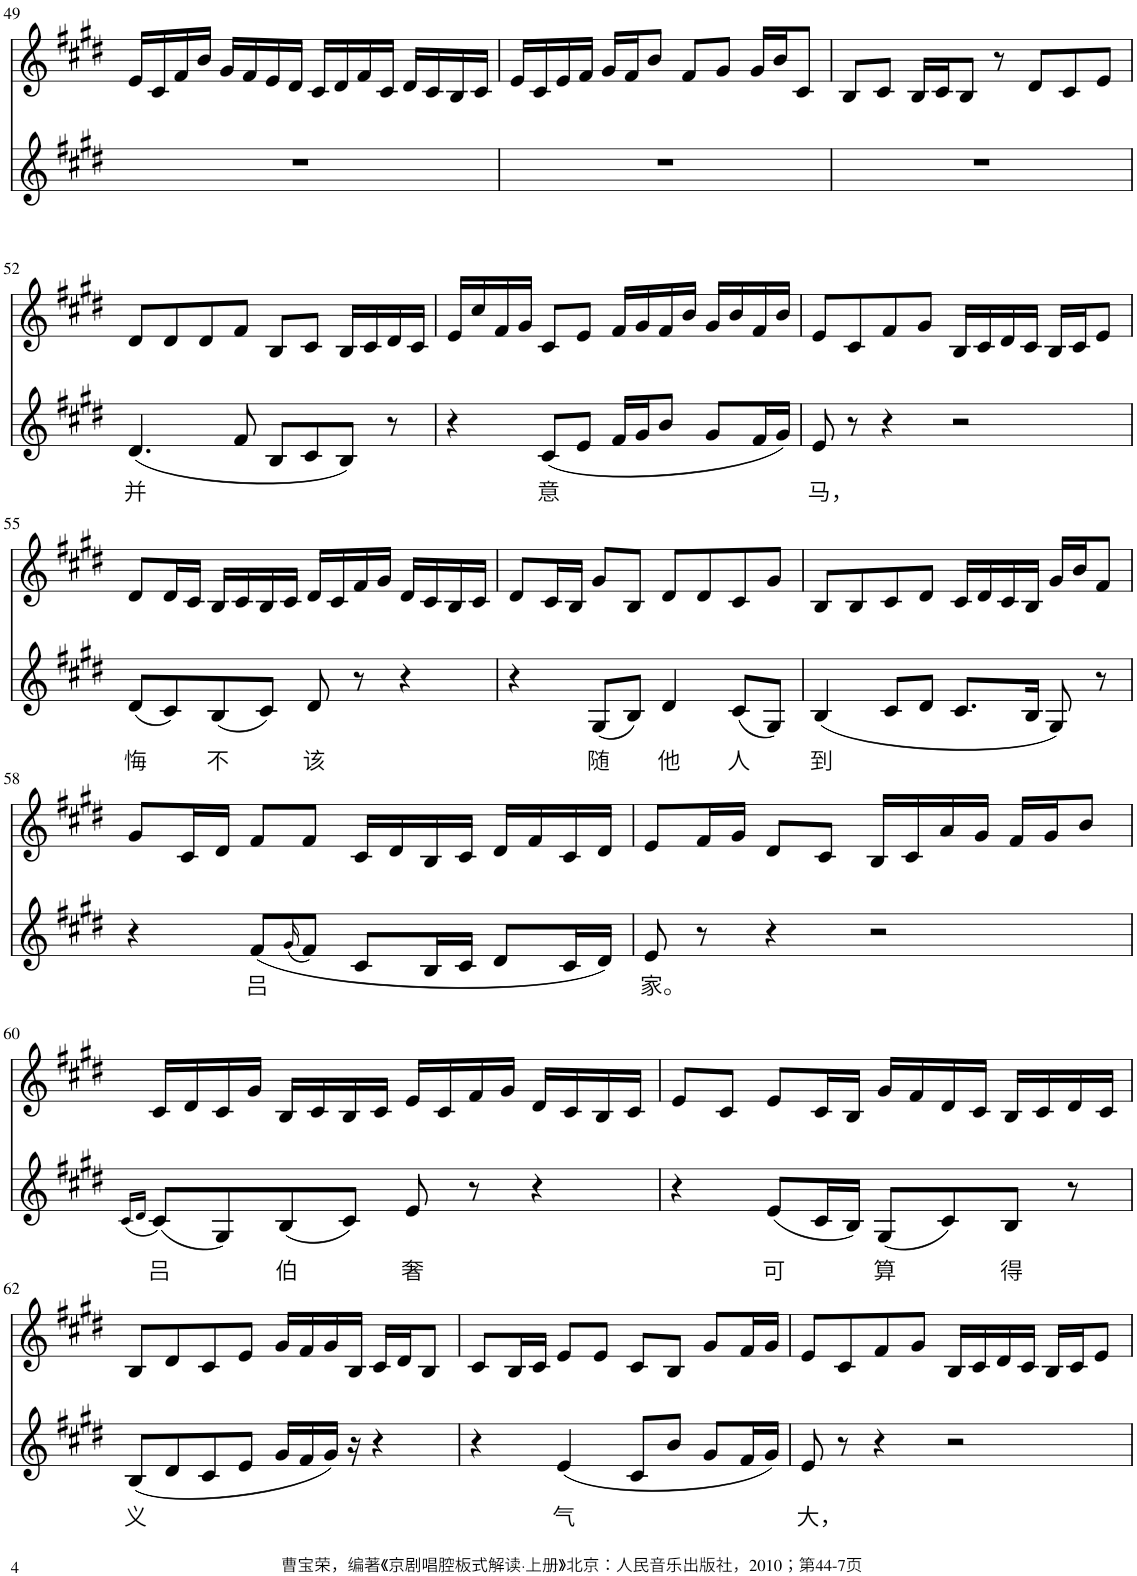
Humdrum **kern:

**kern	**text	**kern
*part2	*part2	*part1
*staff2	*staff2	*staff1
*I"Piano	*	*I"Piano
*I'Pno	*	*I'Pno
!!LO:PB:g=z
*clefG2	*	*clefG2
*k[f#c#g#d#]	*	*k[f#c#g#d#]
*M4/4	*	*M4/4
=49	=49	=49
1r	.	16e/LL
.	.	16c#/
.	.	16f#/
.	.	16b/JJ
.	.	16g#/LL
.	.	16f#/
.	.	16e/
.	.	16d#/JJ
.	.	16c#/LL
.	.	16d#/
.	.	16f#/
.	.	16c#/JJ
.	.	16d#/LL
.	.	16c#/
.	.	16B/
.	.	16c#/JJ
=50	=50	=50
1r	.	16e/LL
.	.	16c#/
.	.	16e/
.	.	16f#/JJ
.	.	16g#/LL
.	.	16f#/J
.	.	8b/J
.	.	8f#/L
.	.	8g#/J
.	.	16g#/LL
.	.	16b/J
.	.	8c#/J
=51	=51	=51
1r	.	8B/L
.	.	8c#/J
.	.	16B/LL
.	.	16c#/J
.	.	8B/J
.	.	8r
.	.	8d#/L
.	.	8c#/
.	.	8e/J
!!LO:LB:g=z
=52	=52	=52
!	!LO:LY:b	!
(4.d#/	并	8d#/L
.	.	8d#/
.	.	8d#/
8f#/	.	8f#/J
8B/L	.	8B/L
8c#/	.	8c#/J
8B/J)	.	16B/LL
.	.	16c#/
8r	.	16d#/
.	.	16c#/JJ
=53	=53	=53
4r	.	16e/LL
.	.	16cc#/
.	.	16f#/
.	.	16g#/JJ
!	!LO:LY:b	!
(8c#/L	意	8c#/L
8e/J	.	8e/J
16f#/LL	.	16f#/LL
16g#/J	.	16g#/
8b/J	.	16f#/
.	.	16b/JJ
8g#/L	.	16g#/LL
.	.	16b/
16f#/L	.	16f#/
16g#/JJ)	.	16b/JJ
=54	=54	=54
!	!LO:LY:b	!
8e/	马，	8e/L
8r	.	8c#/
4r	.	8f#/
.	.	8g#/J
2r	.	16B/LL
.	.	16c#/
.	.	16d#/
.	.	16c#/JJ
.	.	16B/LL
.	.	16c#/J
.	.	8e/J
!!LO:LB:g=z
=55	=55	=55
!	!LO:LY:b	!
(8d#/L	悔	8d#/L
8c#/)	.	16d#/L
.	.	16c#/JJ
!	!LO:LY:b	!
(8B/	不	16B/LL
.	.	16c#/
8c#/J)	.	16B/
.	.	16c#/JJ
!	!LO:LY:b	!
8d#/	该	16d#/LL
.	.	16c#/
8r	.	16f#/
.	.	16g#/JJ
4r	.	16d#/LL
.	.	16c#/
.	.	16B/
.	.	16c#/JJ
=56	=56	=56
4r	.	8d#/L
.	.	16c#/L
.	.	16B/JJ
!	!LO:LY:b	!
(8G#/L	随	8g#/L
8B/J)	.	8B/J
!	!LO:LY:b	!
4d#/	他	8d#/L
.	.	8d#/
!	!LO:LY:b	!
(8c#/L	人	8c#/
8G#/J)	.	8g#/J
=57	=57	=57
!	!LO:LY:b	!
(4B/	到	8B/L
.	.	8B/
8c#/L	.	8c#/
8d#/J	.	8d#/J
8.c#/L	.	16c#/LL
.	.	16d#/
.	.	16c#/
16B/Jk	.	16B/JJ
8G#/)	.	16g#/LL
.	.	16b/J
8r	.	8f#/J
!!LO:LB:g=z
=58	=58	=58
4r	.	8g#/L
.	.	16c#/L
.	.	16d#/JJ
!	!LO:LY:b	!
(8f#/L	吕	8f#/L
(16qg#/	.	.
8f#/J)	.	8f#/J
8c#/L	.	16c#/LL
.	.	16d#/
16B/L	.	16B/
16c#/JJ	.	16c#/JJ
8d#/L	.	16d#/LL
.	.	16f#/
16c#/L	.	16c#/
16d#/JJ)	.	16d#/JJ
=59	=59	=59
!	!LO:LY:b	!
8e/	家。	8e/L
8r	.	16f#/L
.	.	16g#/JJ
4r	.	8d#/L
.	.	8c#/J
2r	.	16B/LL
.	.	16c#/
.	.	16a/
.	.	16g#/JJ
.	.	16f#/LL
.	.	16g#/J
.	.	8b/J
!!LO:LB:g=z
=60	=60	=60
(16qc#/LL	.	.
16qd#/JJ	.	.
!	!LO:LY:b	!
(8c#/L)	吕	16c#/LL
.	.	16d#/
8G#/)	.	16c#/
.	.	16g#/JJ
!	!LO:LY:b	!
(8B/	伯	16B/LL
.	.	16c#/
8c#/J)	.	16B/
.	.	16c#/JJ
!	!LO:LY:b	!
8e/	奢	16e/LL
.	.	16c#/
8r	.	16f#/
.	.	16g#/JJ
4r	.	16d#/LL
.	.	16c#/
.	.	16B/
.	.	16c#/JJ
=61	=61	=61
4r	.	8e/L
.	.	8c#/J
!	!LO:LY:b	!
(8e/L	可	8e/L
16c#/L	.	16c#/L
16B/JJ)	.	16B/JJ
!	!LO:LY:b	!
(8G#/L	算	16g#/LL
.	.	16f#/
8c#/)	.	16d#/
.	.	16c#/JJ
!	!LO:LY:b	!
8B/J	得	16B/LL
.	.	16c#/
8r	.	16d#/
.	.	16c#/JJ
!!LO:LB:g=z
=62	=62	=62
!	!LO:LY:b	!
(8B/L	义	8B/L
8d#/	.	8d#/
8c#/	.	8c#/
8e/J	.	8e/J
16g#/LL	.	16g#/LL
16f#/	.	16f#/
16g#/JJ)	.	16g#/
16r	.	16B/JJ
4r	.	16c#/LL
.	.	16d#/J
.	.	8B/J
=63	=63	=63
4r	.	8c#/L
.	.	16B/L
.	.	16c#/JJ
!	!LO:LY:b	!
(4e/	气	8e/L
.	.	8e/J
8c#/L	.	8c#/L
8b/J	.	8B/J
8g#/L	.	8g#/L
16f#/L	.	16f#/L
16g#/JJ)	.	16g#/JJ
=64	=64	=64
!	!LO:LY:b	!
8e/	大，	8e/L
8r	.	8c#/
4r	.	8f#/
.	.	8g#/J
2r	.	16B/LL
.	.	16c#/
.	.	16d#/
.	.	16c#/JJ
.	.	16B/LL
.	.	16c#/J
.	.	8e/J
=	=	=
*-	*-	*-
